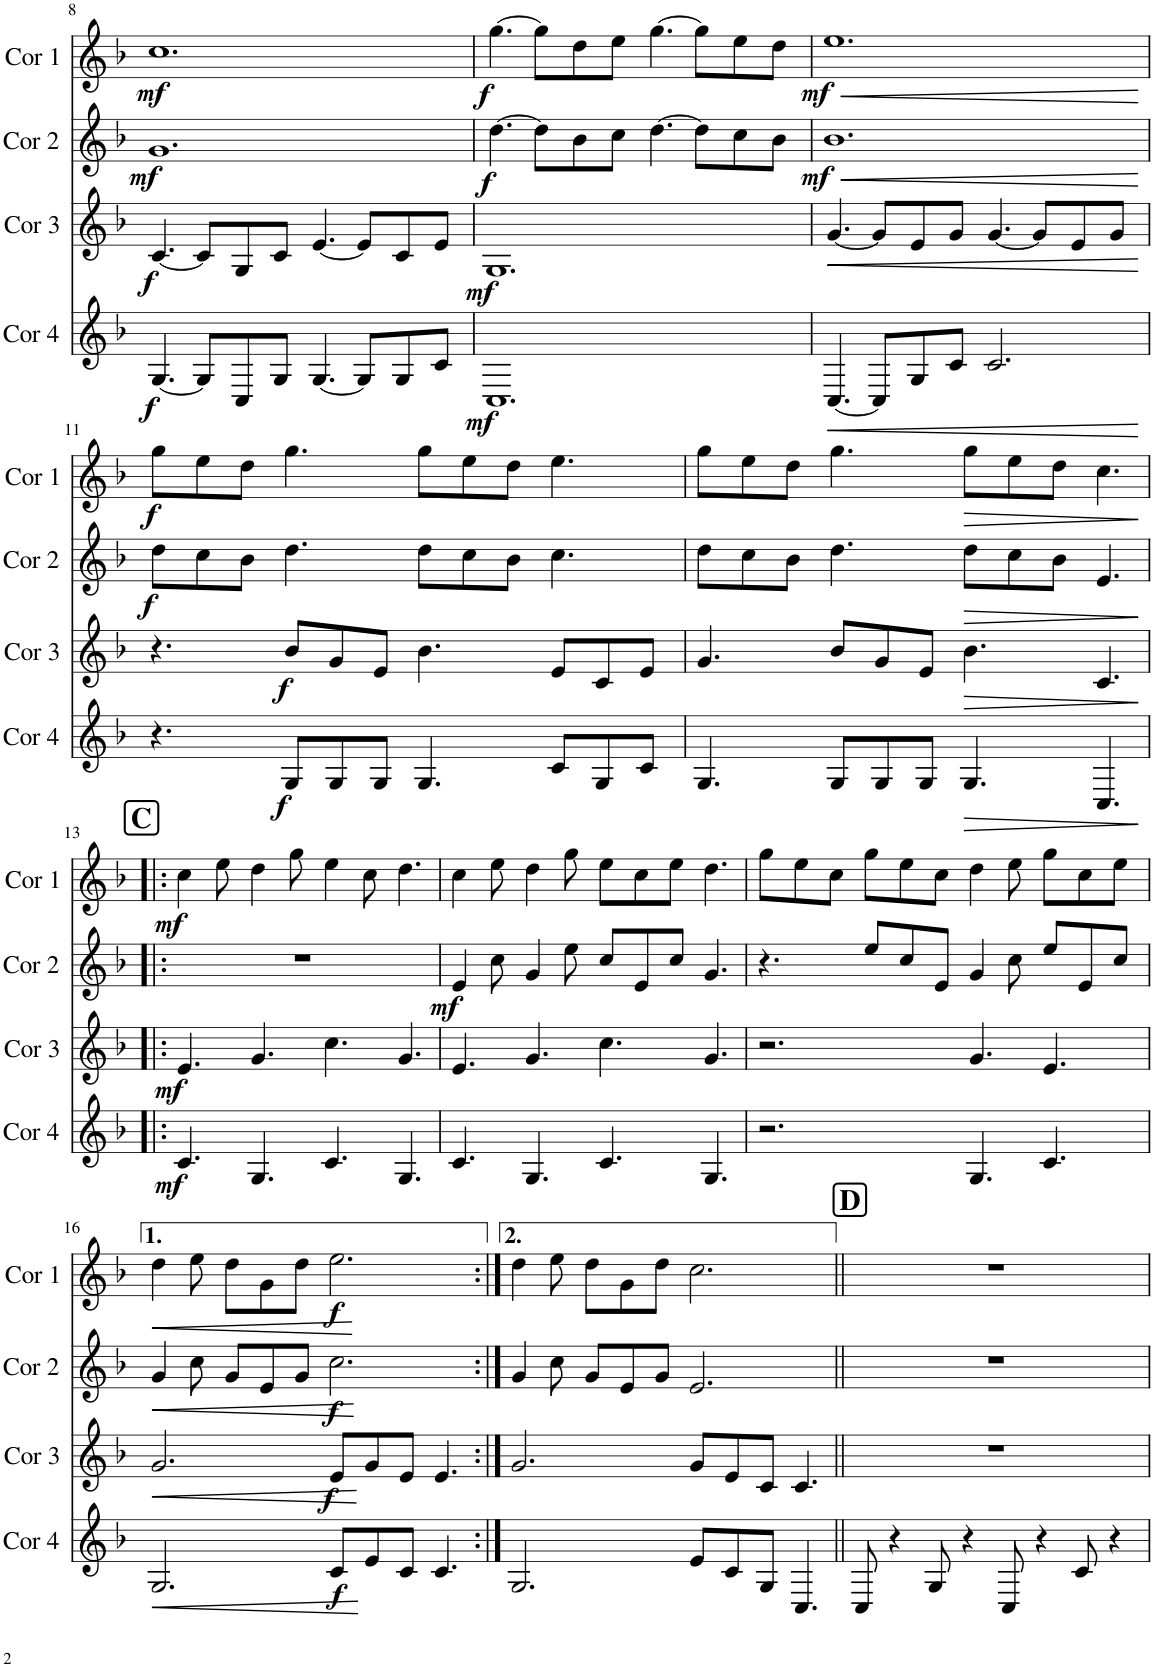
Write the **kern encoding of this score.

**kern	**dynam	**kern	**dynam	**kern	**dynam	**kern	**dynam
*part4	*part4	*part3	*part3	*part2	*part2	*part1	*part1
*staff4	*staff4	*staff3	*staff3	*staff2	*staff2	*staff1	*staff1
*I"Cor 4	*	*I"Cor 3	*	*I"Cor 2	*	*I"Cor 1	*
*I'Cor 4	*	*I'Cor 3	*	*I'Cor 2	*	*I'Cor 1	*
!!LO:PB:g=z
*clefG2	*	*clefG2	*	*clefG2	*	*clefG2	*
*Trd4c7	*	*Trd4c7	*	*Trd4c7	*	*Trd4c7	*
*k[b-]	*	*k[b-]	*	*k[b-]	*	*k[b-]	*
*M12/8	*	*M12/8	*	*M12/8	*	*M12/8	*
=8	=8	=8	=8	=8	=8	=8	=8
!	!LO:DY:b	!	!LO:DY:b	!	!LO:DY:b	!	!LO:DY:b
[4.G/	f	[4.c/	f	1.g	mf	1.cc	mf
8G/L]	.	8c/L]	.	.	.	.	.
8C/	.	8G/	.	.	.	.	.
8G/J	.	8c/J	.	.	.	.	.
[4.G/	.	[4.e/	.	.	.	.	.
8G/L]	.	8e/L]	.	.	.	.	.
8G/	.	8c/	.	.	.	.	.
8c/J	.	8e/J	.	.	.	.	.
=9	=9	=9	=9	=9	=9	=9	=9
!	!LO:DY:b	!	!LO:DY:b	!	!LO:DY:b	!	!LO:DY:b
1.C	mf	1.G	mf	[4.dd\	f	[4.gg\	f
.	.	.	.	8dd\L]	.	8gg\L]	.
.	.	.	.	8b-\	.	8dd\	.
.	.	.	.	8cc\J	.	8ee\J	.
.	.	.	.	[4.dd\	.	[4.gg\	.
.	.	.	.	8dd\L]	.	8gg\L]	.
.	.	.	.	8cc\	.	8ee\	.
.	.	.	.	8b-\J	.	8dd\J	.
=10	=10	=10	=10	=10	=10	=10	=10
!	!LO:HP:b	!	!LO:HP:b	!	!LO:HP:b	!	!LO:HP:b
!	!	!	!	!	!LO:DY:n=1:b	!	!LO:DY:n=1:b
[4.C/	<	[4.g/	<	1.b-	< mf	1.ee	< mf
8C/L]	.	8g/L]	.	.	.	.	.
8G/	.	8e/	.	.	.	.	.
8c/J	.	8g/J	.	.	.	.	.
2.c/	.	[4.g/	.	.	.	.	.
.	.	8g/L]	.	.	.	.	.
.	.	8e/	.	.	.	.	.
.	.	8g/J	.	.	.	.	.
.	[	.	[	.	[	.	[
!!LO:LB:g=z
=11	=11	=11	=11	=11	=11	=11	=11
!	!	!	!	!	!LO:DY:b	!	!LO:DY:b
4.r	.	4.r	.	8dd\L	f	8gg\L	f
.	.	.	.	8cc\	.	8ee\	.
.	.	.	.	8b-\J	.	8dd\J	.
!	!LO:DY:b	!	!LO:DY:b	!	!	!	!
8G/L	f	8b-/L	f	4.dd\	.	4.gg\	.
8G/	.	8g/	.	.	.	.	.
8G/J	.	8e/J	.	.	.	.	.
4.G/	.	4.b-\	.	8dd\L	.	8gg\L	.
.	.	.	.	8cc\	.	8ee\	.
.	.	.	.	8b-\J	.	8dd\J	.
8c/L	.	8e/L	.	4.cc\	.	4.ee\	.
8G/	.	8c/	.	.	.	.	.
8c/J	.	8e/J	.	.	.	.	.
=12	=12	=12	=12	=12	=12	=12	=12
4.G/	.	4.g/	.	8dd\L	.	8gg\L	.
.	.	.	.	8cc\	.	8ee\	.
.	.	.	.	8b-\J	.	8dd\J	.
8G/L	.	8b-/L	.	4.dd\	.	4.gg\	.
8G/	.	8g/	.	.	.	.	.
8G/J	.	8e/J	.	.	.	.	.
!	!LO:HP:b	!	!LO:HP:b	!	!LO:HP:b	!	!LO:HP:b
4.G/	>	4.b-\	>	8dd\L	>	8gg\L	>
.	.	.	.	8cc\	.	8ee\	.
.	.	.	.	8b-\J	.	8dd\J	.
4.C/	.	4.c/	.	4.e/	.	4.cc\	.
.	]	.	]	.	]	.	]
!!LO:LB:g=z
!!LO:REH:place=s1:a:B:cj:fs=14:t=C
=13!|:	=13!|:	=13!|:	=13!|:	=13!|:	=13!|:	=13!|:	=13!|:
!	!LO:DY:b	!	!LO:DY:b	!	!	!	!LO:DY:b
4.c/	mf	4.e/	mf	1.r	.	4cc\	mf
.	.	.	.	.	.	8ee\	.
4.G/	.	4.g/	.	.	.	4dd\	.
.	.	.	.	.	.	8gg\	.
4.c/	.	4.cc\	.	.	.	4ee\	.
.	.	.	.	.	.	8cc\	.
4.G/	.	4.g/	.	.	.	4.dd\	.
=14	=14	=14	=14	=14	=14	=14	=14
!	!	!	!	!	!LO:DY:b	!	!
4.c/	.	4.e/	.	4e/	mf	4cc\	.
.	.	.	.	8cc\	.	8ee\	.
4.G/	.	4.g/	.	4g/	.	4dd\	.
.	.	.	.	8ee\	.	8gg\	.
4.c/	.	4.cc\	.	8cc/L	.	8ee\L	.
.	.	.	.	8e/	.	8cc\	.
.	.	.	.	8cc/J	.	8ee\J	.
4.G/	.	4.g/	.	4.g/	.	4.dd\	.
=15	=15	=15	=15	=15	=15	=15	=15
2.r	.	2.r	.	4.r	.	8gg\L	.
.	.	.	.	.	.	8ee\	.
.	.	.	.	.	.	8cc\J	.
.	.	.	.	8ee/L	.	8gg\L	.
.	.	.	.	8cc/	.	8ee\	.
.	.	.	.	8e/J	.	8cc\J	.
4.G/	.	4.g/	.	4g/	.	4dd\	.
.	.	.	.	8cc\	.	8ee\	.
4.c/	.	4.e/	.	8ee/L	.	8gg\L	.
.	.	.	.	8e/	.	8cc\	.
.	.	.	.	8cc/J	.	8ee\J	.
!!LO:LB:g=z
=16	=16	=16	=16	=16	=16	=16	=16
!	!LO:HP:b	!	!LO:HP:b	!	!LO:HP:b	!	!LO:HP:b
2.G/	<	2.g/	<	4g/	<	4dd\	<
.	.	.	.	8cc\	.	8ee\	.
.	.	.	.	8g/L	.	8dd\L	.
.	.	.	.	8e/	.	8g\	.
.	.	.	.	8g/J	.	8dd\J	.
!	!LO:DY:b	!	!LO:DY:b	!	!LO:DY:b	!	!LO:DY:b
8c/L	f	8e/L	f	2.cc\	f	2.ee\	f
8e/	.	8g/	.	.	.	.	.
8c/J	.	8e/J	.	.	.	.	.
4.c/	.	4.e/	.	.	.	.	.
.	[	.	[	.	[	.	[
=17:|!	=17:|!	=17:|!	=17:|!	=17:|!	=17:|!	=17:|!	=17:|!
2.G/	.	2.g/	.	4g/	.	4dd\	.
.	.	.	.	8cc\	.	8ee\	.
.	.	.	.	8g/L	.	8dd\L	.
.	.	.	.	8e/	.	8g\	.
.	.	.	.	8g/J	.	8dd\J	.
8e/L	.	8g/L	.	2.e/	.	2.cc\	.
8c/	.	8e/	.	.	.	.	.
8G/J	.	8c/J	.	.	.	.	.
4.C/	.	4.c/	.	.	.	.	.
!!LO:REH:place=s1:a:B:cj:fs=14:t=D
=18||	=18||	=18||	=18||	=18||	=18||	=18||	=18||
8C/	.	1.r	.	1.r	.	1.r	.
4r	.	.	.	.	.	.	.
8G/	.	.	.	.	.	.	.
4r	.	.	.	.	.	.	.
8C/	.	.	.	.	.	.	.
4r	.	.	.	.	.	.	.
8c/	.	.	.	.	.	.	.
4r	.	.	.	.	.	.	.
=	=	=	=	=	=	=	=
*-	*-	*-	*-	*-	*-	*-	*-
